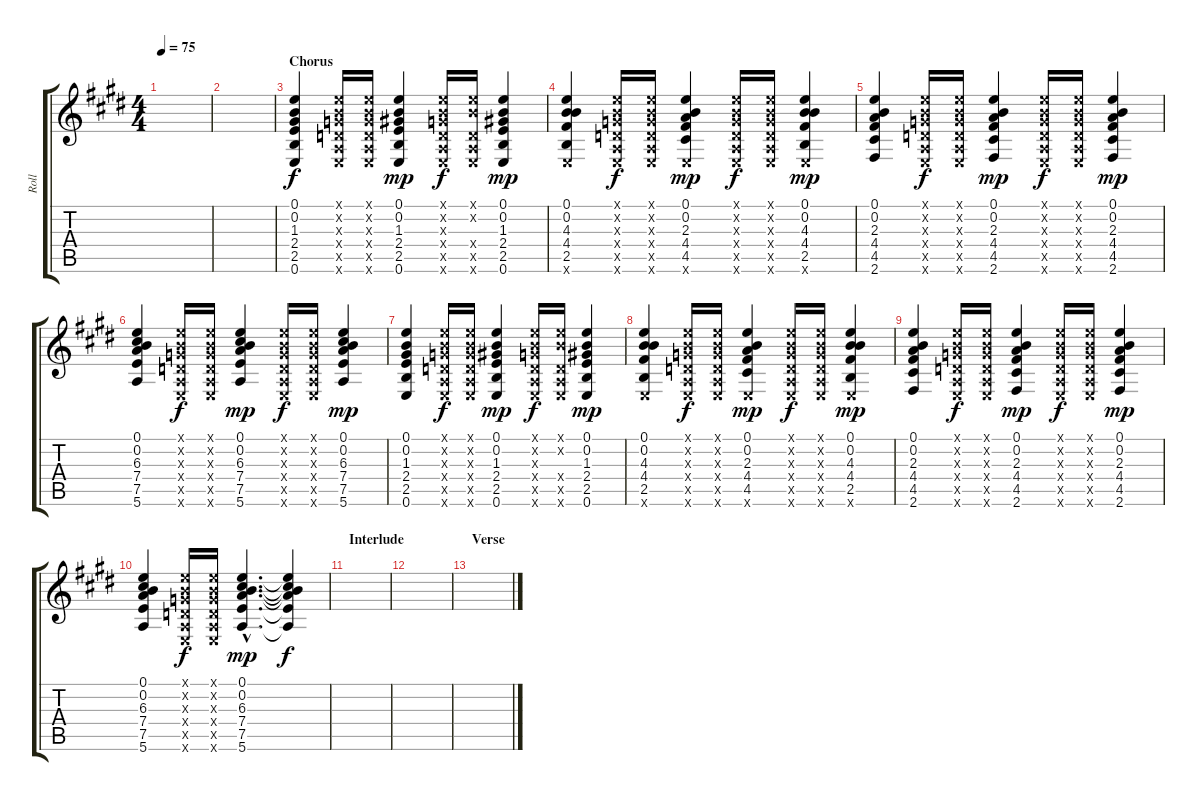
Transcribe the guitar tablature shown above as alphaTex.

\track ("Roll" "Roll") {instrument overdrivenguitar}
\staff {score tabs}
\tuning (E4 B3 G3 D3 A2 E2) {hide}
\ts (4 4)
\tempo 75
\clef g2
\ks e
|
|
\section ("" "Chorus")
(0.1 0.2 1.3 2.4 2.5 0.6).4 (0.1{x} 0.2{x} 0.3{x} 0.4{x} 0.5{x} 0.6{x}).16{dy f} (0.1{x} 0.2{x} 0.3{x} 0.4{x} 0.5{x} 0.6{x}).16 (0.1 0.2 1.3 2.4 2.5 0.6).4{dy mp} (0.1{x} 0.2{x} 0.3{x} 0.4{x} 0.5{x} 0.6{x}).16{dy f} (0.1{x} 0.2{x} 0.4{x} 0.5{x} 0.6{x}).16 (0.1 0.2 1.3 2.4 2.5 0.6).4{dy mp} |
(0.1 0.2 4.3 4.4 2.5 0.6{x}).4 (0.1{x} 0.2{x} 0.3{x} 0.4{x} 0.5{x} 0.6{x}).16{dy f} (0.1{x} 0.2{x} 0.3{x} 0.4{x} 0.5{x} 0.6{x}).16 (0.1 0.2 2.3 4.4 4.5 0.6{x}).4{dy mp} (0.1{x} 0.2{x} 0.3{x} 0.4{x} 0.5{x} 0.6{x}).16{dy f} (0.1{x} 0.2{x} 0.3{x} 0.4{x} 0.5{x} 0.6{x}).16 (0.1 0.2 4.3 4.4 2.5 0.6{x}).4{dy mp} |
(0.1 0.2 2.3 4.4 4.5 2.6).4 (0.1{x} 0.2{x} 0.3{x} 0.4{x} 0.5{x} 0.6{x}).16{dy f} (0.1{x} 0.2{x} 0.3{x} 0.4{x} 0.5{x} 0.6{x}).16 (0.1 0.2 2.3 4.4 4.5 2.6).4{dy mp} (0.1{x} 0.2{x} 0.3{x} 0.4{x} 0.5{x} 0.6{x}).16{dy f} (0.1{x} 0.2{x} 0.3{x} 0.4{x} 0.5{x} 0.6{x}).16 (0.1 0.2 2.3 4.4 4.5 2.6).4{dy mp} |
(0.1 0.2 6.3 7.4 7.5 5.6).4 (0.1{x} 0.2{x} 0.3{x} 0.4{x} 0.5{x} 0.6{x}).16{dy f} (0.1{x} 0.2{x} 0.3{x} 0.4{x} 0.5{x} 0.6{x}).16 (0.1 0.2 6.3 7.4 7.5 5.6).4{dy mp} (0.1{x} 0.2{x} 0.3{x} 0.4{x} 0.5{x} 0.6{x}).16{dy f} (0.1{x} 0.2{x} 0.3{x} 0.4{x} 0.5{x} 0.6{x}).16 (0.1 0.2 6.3 7.4 7.5 5.6).4{dy mp} |
(0.1 0.2 1.3 2.4 2.5 0.6).4 (0.1{x} 0.2{x} 0.3{x} 0.4{x} 0.5{x} 0.6{x}).16{dy f} (0.1{x} 0.2{x} 0.3{x} 0.4{x} 0.5{x} 0.6{x}).16 (0.1 0.2 1.3 2.4 2.5 0.6).4{dy mp} (0.1{x} 0.2{x} 0.3{x} 0.4{x} 0.5{x} 0.6{x}).16{dy f} (0.1{x} 0.2{x} 0.4{x} 0.5{x} 0.6{x}).16 (0.1 0.2 1.3 2.4 2.5 0.6).4{dy mp} |
(0.1 0.2 4.3 4.4 2.5 0.6{x}).4 (0.1{x} 0.2{x} 0.3{x} 0.4{x} 0.5{x} 0.6{x}).16{dy f} (0.1{x} 0.2{x} 0.3{x} 0.4{x} 0.5{x} 0.6{x}).16 (0.1 0.2 2.3 4.4 4.5 0.6{x}).4{dy mp} (0.1{x} 0.2{x} 0.3{x} 0.4{x} 0.5{x} 0.6{x}).16{dy f} (0.1{x} 0.2{x} 0.3{x} 0.4{x} 0.5{x} 0.6{x}).16 (0.1 0.2 4.3 4.4 2.5 0.6{x}).4{dy mp} |
(0.1 0.2 2.3 4.4 4.5 2.6).4 (0.1{x} 0.2{x} 0.3{x} 0.4{x} 0.5{x} 0.6{x}).16{dy f} (0.1{x} 0.2{x} 0.3{x} 0.4{x} 0.5{x} 0.6{x}).16 (0.1 0.2 2.3 4.4 4.5 2.6).4{dy mp} (0.1{x} 0.2{x} 0.3{x} 0.4{x} 0.5{x} 0.6{x}).16{dy f} (0.1{x} 0.2{x} 0.3{x} 0.4{x} 0.5{x} 0.6{x}).16 (0.1 0.2 2.3 4.4 4.5 2.6).4{dy mp} |
(0.1 0.2 6.3 7.4 7.5 5.6).4 (0.1{x} 0.2{x} 0.3{x} 0.4{x} 0.5{x} 0.6{x}).16{dy f} (0.1{x} 0.2{x} 0.3{x} 0.4{x} 0.5{x} 0.6{x}).16 (0.1{hac} 0.2{hac} 6.3{hac} 7.4{hac} 7.5{hac} 5.6{hac}).4{d dy mp} (0.1{t} 0.2{t} 6.3{t} 7.4{t} 7.5{t} 5.6{t}).4{dy f} |
\section ("" "Interlude")
|
|
\section ("" "Verse")
